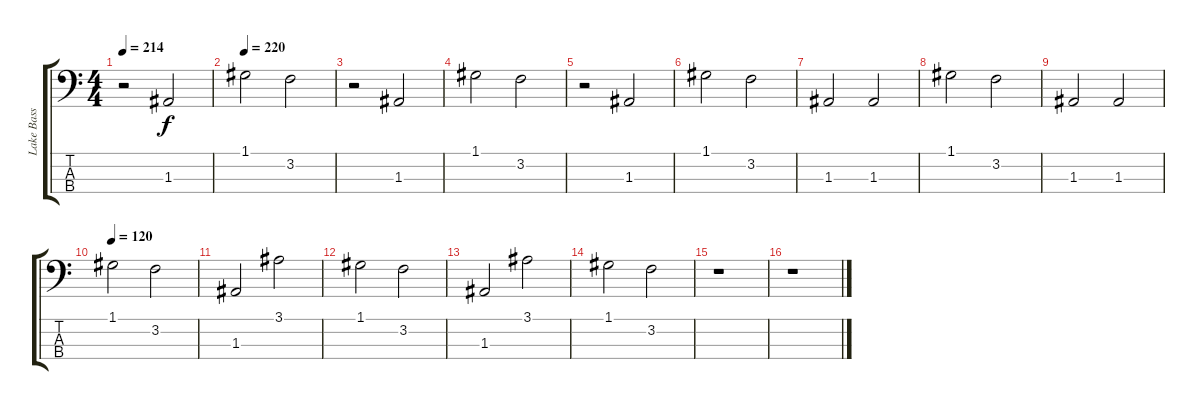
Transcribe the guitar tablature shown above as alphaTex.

\track ("Lake Bass" "Lake Bass") {instrument electricbasspick}
\staff {score tabs}
\tuning (G2 D2 A1 E1) {hide}
\ts (4 4)
\tempo 214
\clef f4
\ks c
r.2{dy f} 1.3.2 |
\tempo 220
1.1.2 3.2.2 |
r.2 1.3.2 |
1.1.2 3.2.2 |
r.2 1.3.2 |
1.1.2 3.2.2 |
1.3.2 1.3.2 |
1.1.2 3.2.2 |
1.3.2 1.3.2 |
\tempo 120
1.1.2 3.2.2 |
1.3.2 3.1.2 |
1.1.2 3.2.2 |
1.3.2 3.1.2 |
1.1.2 3.2.2 |
r.1 |
r.1
